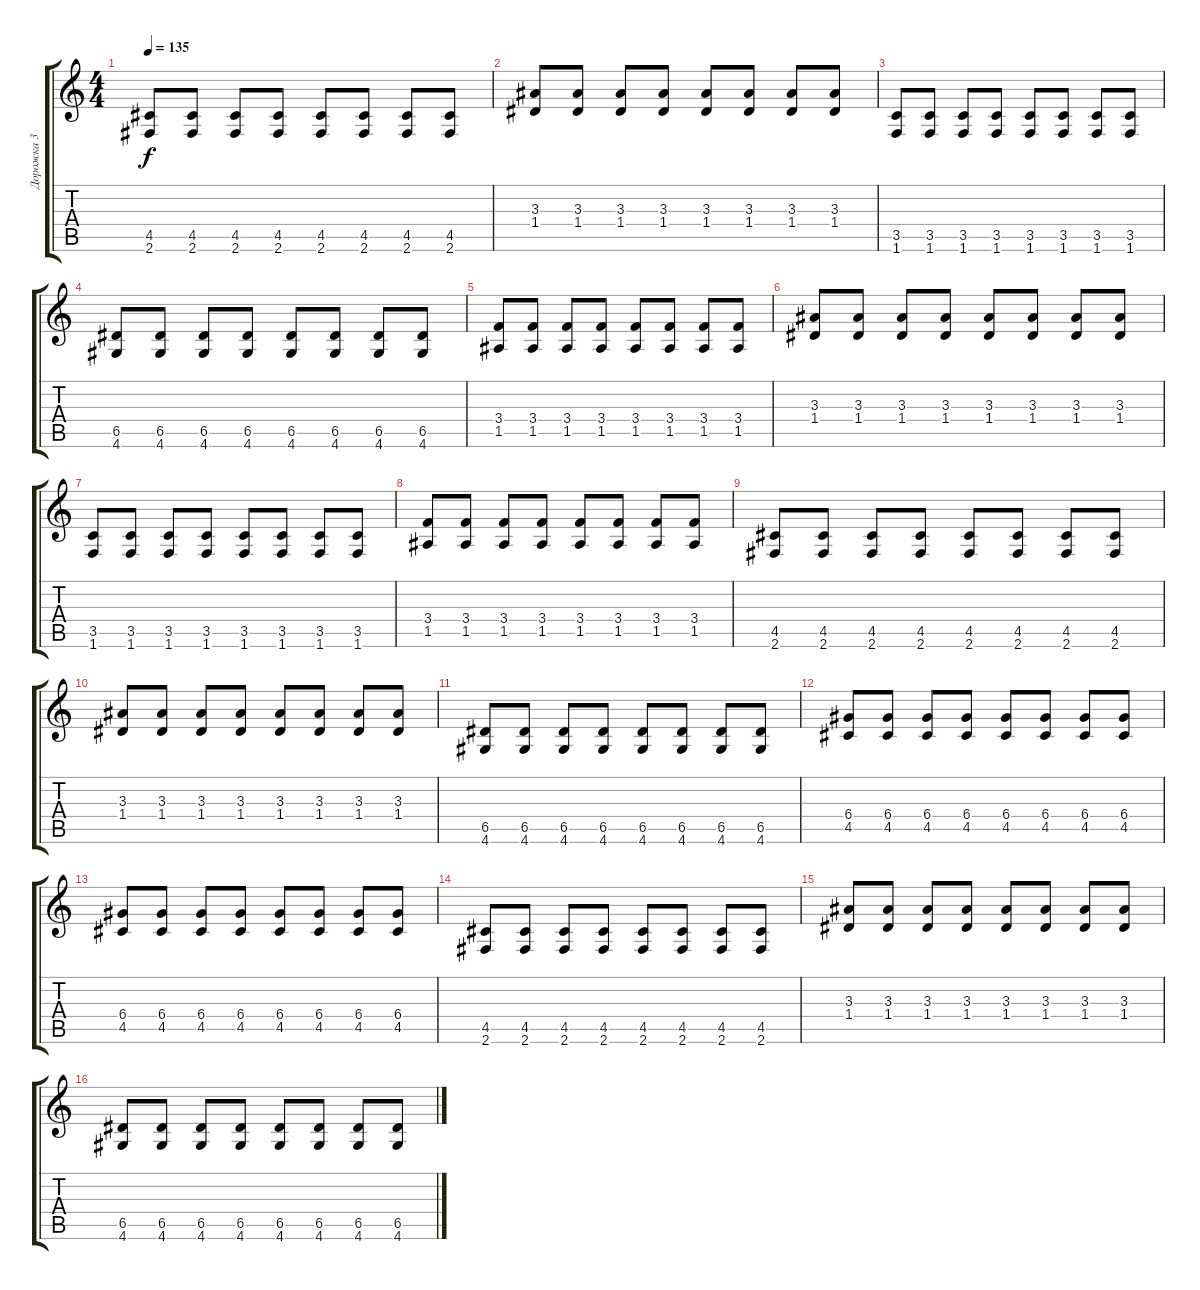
\track ("Дорожка 3" "Дорожка 3") {instrument distortionguitar}
\staff {score tabs}
\tuning (E4 B3 G3 D3 A2 E2) {hide}
\ts (4 4)
\tempo 135
\clef g2
\ks c
(4.5 2.6).8{dy f} (4.5 2.6).8 (4.5 2.6).8 (4.5 2.6).8 (4.5 2.6).8 (4.5 2.6).8 (4.5 2.6).8 (4.5 2.6).8 |
(3.3 1.4).8 (3.3 1.4).8 (3.3 1.4).8 (3.3 1.4).8 (3.3 1.4).8 (3.3 1.4).8 (3.3 1.4).8 (3.3 1.4).8 |
(3.5 1.6).8 (3.5 1.6).8 (3.5 1.6).8 (3.5 1.6).8 (3.5 1.6).8 (3.5 1.6).8 (3.5 1.6).8 (3.5 1.6).8 |
(6.5 4.6).8 (6.5 4.6).8 (6.5 4.6).8 (6.5 4.6).8 (6.5 4.6).8 (6.5 4.6).8 (6.5 4.6).8 (6.5 4.6).8 |
(3.4 1.5).8 (3.4 1.5).8 (3.4 1.5).8 (3.4 1.5).8 (3.4 1.5).8 (3.4 1.5).8 (3.4 1.5).8 (3.4 1.5).8 |
(3.3 1.4).8 (3.3 1.4).8 (3.3 1.4).8 (3.3 1.4).8 (3.3 1.4).8 (3.3 1.4).8 (3.3 1.4).8 (3.3 1.4).8 |
(3.5 1.6).8 (3.5 1.6).8 (3.5 1.6).8 (3.5 1.6).8 (3.5 1.6).8 (3.5 1.6).8 (3.5 1.6).8 (3.5 1.6).8 |
(3.4 1.5).8 (3.4 1.5).8 (3.4 1.5).8 (3.4 1.5).8 (3.4 1.5).8 (3.4 1.5).8 (3.4 1.5).8 (3.4 1.5).8 |
(4.5 2.6).8 (4.5 2.6).8 (4.5 2.6).8 (4.5 2.6).8 (4.5 2.6).8 (4.5 2.6).8 (4.5 2.6).8 (4.5 2.6).8 |
(3.3 1.4).8 (3.3 1.4).8 (3.3 1.4).8 (3.3 1.4).8 (3.3 1.4).8 (3.3 1.4).8 (3.3 1.4).8 (3.3 1.4).8 |
(6.5 4.6).8 (6.5 4.6).8 (6.5 4.6).8 (6.5 4.6).8 (6.5 4.6).8 (6.5 4.6).8 (6.5 4.6).8 (6.5 4.6).8 |
(6.4 4.5).8 (6.4 4.5).8 (6.4 4.5).8 (6.4 4.5).8 (6.4 4.5).8 (6.4 4.5).8 (6.4 4.5).8 (6.4 4.5).8 |
(6.4 4.5).8 (6.4 4.5).8 (6.4 4.5).8 (6.4 4.5).8 (6.4 4.5).8 (6.4 4.5).8 (6.4 4.5).8 (6.4 4.5).8 |
(4.5 2.6).8 (4.5 2.6).8 (4.5 2.6).8 (4.5 2.6).8 (4.5 2.6).8 (4.5 2.6).8 (4.5 2.6).8 (4.5 2.6).8 |
(3.3 1.4).8 (3.3 1.4).8 (3.3 1.4).8 (3.3 1.4).8 (3.3 1.4).8 (3.3 1.4).8 (3.3 1.4).8 (3.3 1.4).8 |
(6.5 4.6).8 (6.5 4.6).8 (6.5 4.6).8 (6.5 4.6).8 (6.5 4.6).8 (6.5 4.6).8 (6.5 4.6).8 (6.5 4.6).8
